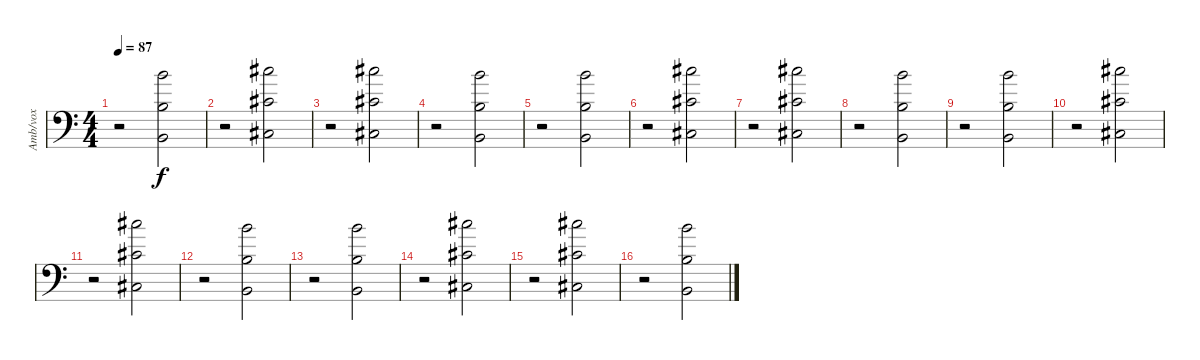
\track ("Amb/vox" "Amb/vox") {instrument stringensemble1}
\staff {score}
\tuning (Db4 A3 E3 A2 E2 A1) {hide}
\ts (4 4)
\tempo 87
\clef f4
\ks c
r.2{dy f} (10.1 7.3 7.5).2 |
r.2 (12.1 9.3 9.5).2 |
r.2 (12.1 9.3 9.5).2 |
r.2 (10.1 7.3 7.5).2 |
r.2 (10.1 7.3 7.5).2 |
r.2 (12.1 9.3 9.5).2 |
r.2 (12.1 9.3 9.5).2 |
r.2 (10.1 7.3 7.5).2 |
r.2 (10.1 7.3 7.5).2 |
r.2 (12.1 9.3 9.5).2 |
r.2 (12.1 9.3 9.5).2 |
r.2 (10.1 7.3 7.5).2 |
r.2 (10.1 7.3 7.5).2 |
r.2 (12.1 9.3 9.5).2 |
r.2 (12.1 9.3 9.5).2 |
r.2 (10.1 7.3 7.5).2
